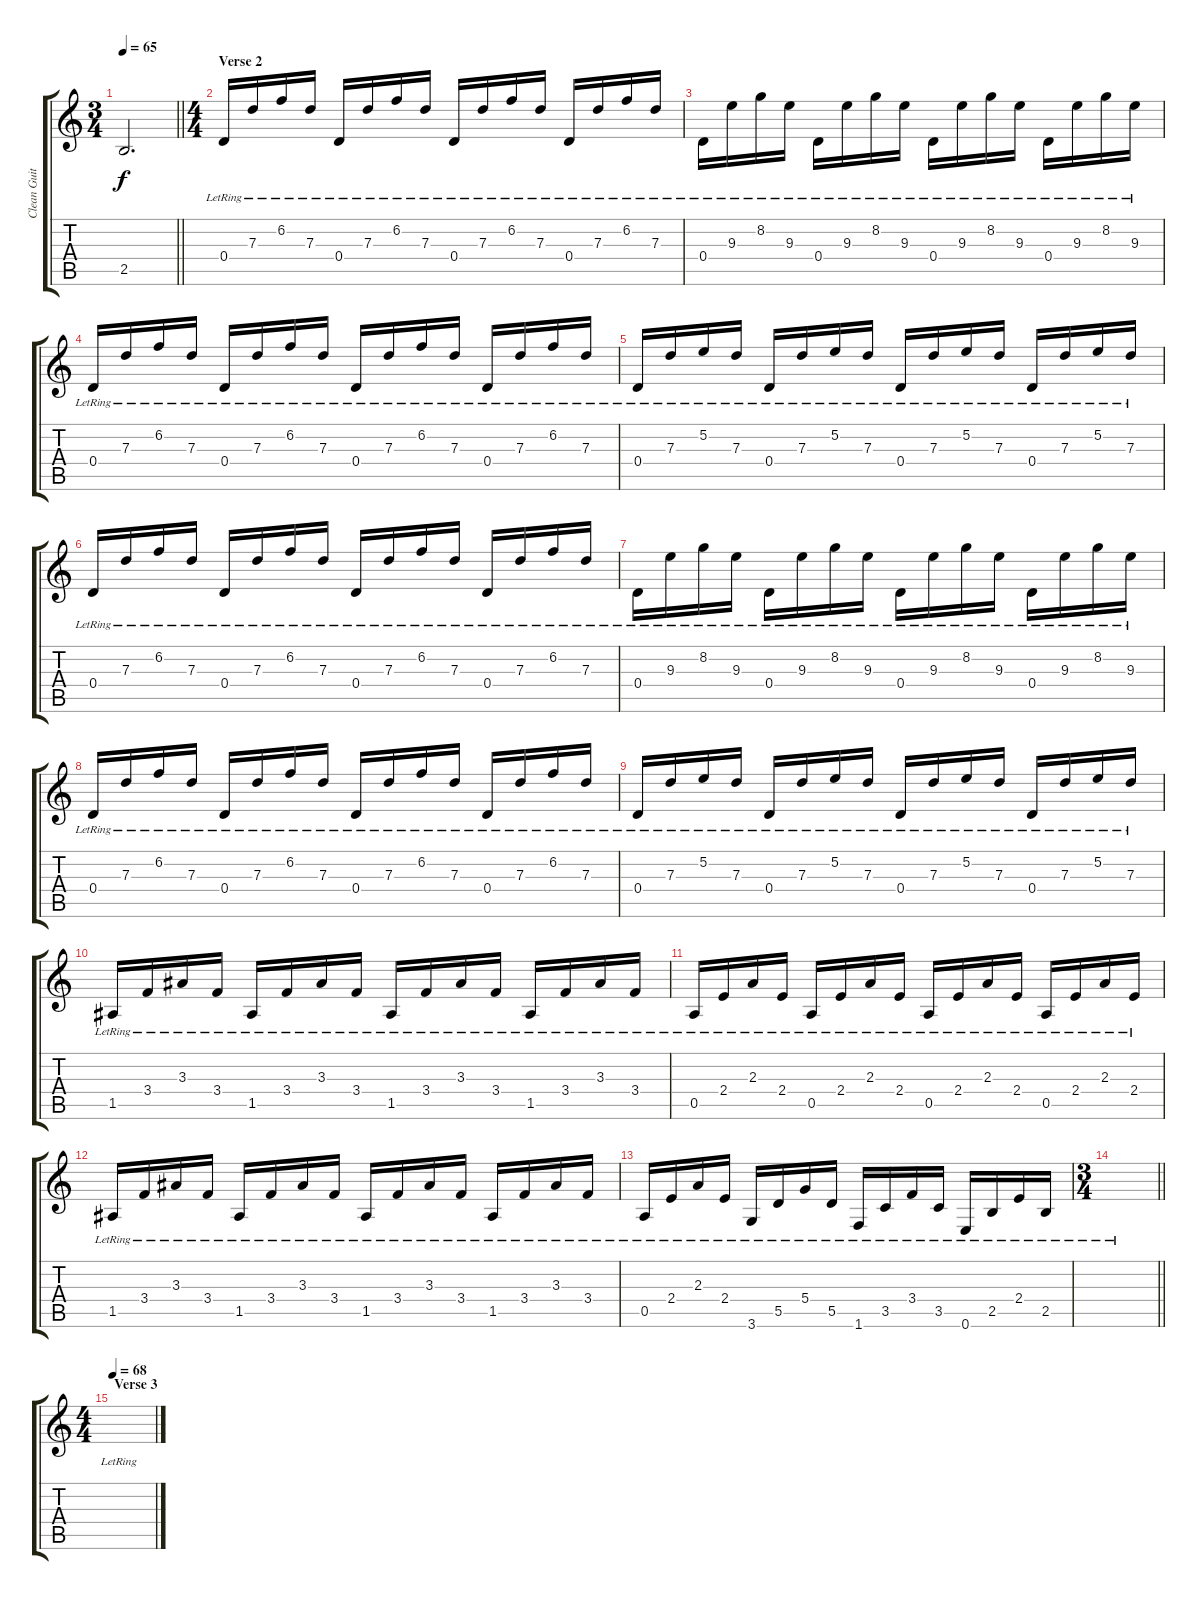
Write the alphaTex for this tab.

\track ("Clean Guitar 1" "Clean Guit") {instrument electricguitarclean}
\staff {score tabs}
\tuning (E4 B3 G3 D3 A2 E2) {hide}
\ts (3 4)
\tempo 65
\clef g2
\barLineRight lightlight
\ks c
2.5{t}.2{d dy f} |
\ts (4 4)
\section ("" "Verse 2")
0.4{lr}.16 7.3{lr}.16 6.2{lr}.16 7.3{lr}.16 0.4{lr}.16 7.3{lr}.16 6.2{lr}.16 7.3{lr}.16 0.4{lr}.16 7.3{lr}.16 6.2{lr}.16 7.3{lr}.16 0.4{lr}.16 7.3{lr}.16 6.2{lr}.16 7.3{lr}.16 |
0.4{lr}.16 9.3{lr}.16 8.2{lr}.16 9.3{lr}.16 0.4{lr}.16 9.3{lr}.16 8.2{lr}.16 9.3{lr}.16 0.4{lr}.16 9.3{lr}.16 8.2{lr}.16 9.3{lr}.16 0.4{lr}.16 9.3{lr}.16 8.2{lr}.16 9.3{lr}.16 |
0.4{lr}.16 7.3{lr}.16 6.2{lr}.16 7.3{lr}.16 0.4{lr}.16 7.3{lr}.16 6.2{lr}.16 7.3{lr}.16 0.4{lr}.16 7.3{lr}.16 6.2{lr}.16 7.3{lr}.16 0.4{lr}.16 7.3{lr}.16 6.2{lr}.16 7.3{lr}.16 |
0.4{lr}.16 7.3{lr}.16 5.2{lr}.16 7.3{lr}.16 0.4{lr}.16 7.3{lr}.16 5.2{lr}.16 7.3{lr}.16 0.4{lr}.16 7.3{lr}.16 5.2{lr}.16 7.3{lr}.16 0.4{lr}.16 7.3{lr}.16 5.2{lr}.16 7.3{lr}.16 |
0.4{lr}.16 7.3{lr}.16 6.2{lr}.16 7.3{lr}.16 0.4{lr}.16 7.3{lr}.16 6.2{lr}.16 7.3{lr}.16 0.4{lr}.16 7.3{lr}.16 6.2{lr}.16 7.3{lr}.16 0.4{lr}.16 7.3{lr}.16 6.2{lr}.16 7.3{lr}.16 |
0.4{lr}.16 9.3{lr}.16 8.2{lr}.16 9.3{lr}.16 0.4{lr}.16 9.3{lr}.16 8.2{lr}.16 9.3{lr}.16 0.4{lr}.16 9.3{lr}.16 8.2{lr}.16 9.3{lr}.16 0.4{lr}.16 9.3{lr}.16 8.2{lr}.16 9.3{lr}.16 |
0.4{lr}.16 7.3{lr}.16 6.2{lr}.16 7.3{lr}.16 0.4{lr}.16 7.3{lr}.16 6.2{lr}.16 7.3{lr}.16 0.4{lr}.16 7.3{lr}.16 6.2{lr}.16 7.3{lr}.16 0.4{lr}.16 7.3{lr}.16 6.2{lr}.16 7.3{lr}.16 |
0.4{lr}.16 7.3{lr}.16 5.2{lr}.16 7.3{lr}.16 0.4{lr}.16 7.3{lr}.16 5.2{lr}.16 7.3{lr}.16 0.4{lr}.16 7.3{lr}.16 5.2{lr}.16 7.3{lr}.16 0.4{lr}.16 7.3{lr}.16 5.2{lr}.16 7.3{lr}.16 |
1.5{lr}.16 3.4{lr}.16 3.3{lr}.16 3.4{lr}.16 1.5{lr}.16 3.4{lr}.16 3.3{lr}.16 3.4{lr}.16 1.5{lr}.16 3.4{lr}.16 3.3{lr}.16 3.4{lr}.16 1.5{lr}.16 3.4{lr}.16 3.3{lr}.16 3.4{lr}.16 |
0.5{lr}.16 2.4{lr}.16 2.3{lr}.16 2.4{lr}.16 0.5{lr}.16 2.4{lr}.16 2.3{lr}.16 2.4{lr}.16 0.5{lr}.16 2.4{lr}.16 2.3{lr}.16 2.4{lr}.16 0.5{lr}.16 2.4{lr}.16 2.3{lr}.16 2.4{lr}.16 |
1.5{lr}.16 3.4{lr}.16 3.3{lr}.16 3.4{lr}.16 1.5{lr}.16 3.4{lr}.16 3.3{lr}.16 3.4{lr}.16 1.5{lr}.16 3.4{lr}.16 3.3{lr}.16 3.4{lr}.16 1.5{lr}.16 3.4{lr}.16 3.3{lr}.16 3.4{lr}.16 |
0.5{lr}.16 2.4{lr}.16 2.3{lr}.16 2.4{lr}.16 3.6{lr}.16 5.5{lr}.16 5.4{lr}.16 5.5{lr}.16 1.6{lr}.16 3.5{lr}.16 3.4{lr}.16 3.5{lr}.16 0.6{lr}.16 2.5{lr}.16 2.4{lr}.16 2.5{lr}.16 |
\ts (3 4)
\barLineRight lightlight
|
\ts (4 4)
\section ("" "Verse 3")
\tempo 68
